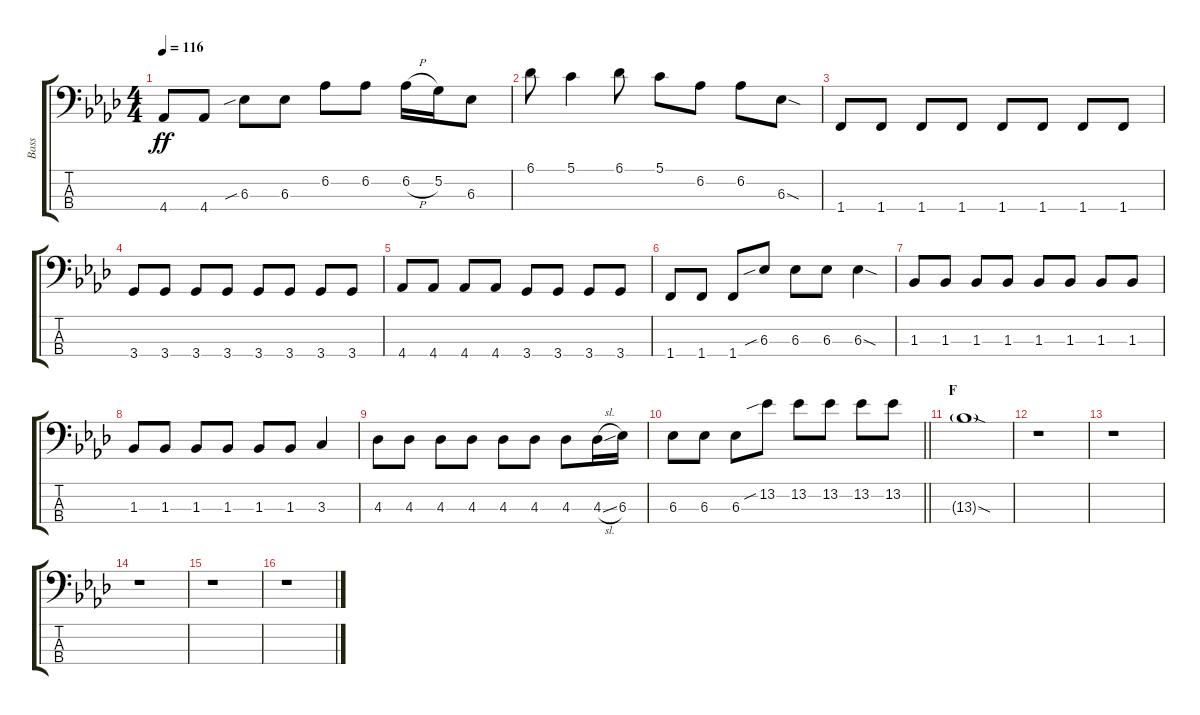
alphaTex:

\track ("Bass" "Bass") {instrument electricbasspick}
\staff {score tabs}
\tuning (G2 D2 A1 E1) {hide}
\ts (4 4)
\tempo 116
\clef f4
\ks ab
4.4.8{dy ff} 4.4.8 6.3{sib}.8 6.3.8 6.2.8 6.2.8 6.2{h}.16 5.2.16 6.3.8 |
6.1.8 5.1.4 6.1.8 5.1.8 6.2.8 6.2.8 6.3{sod}.8 |
1.4.8 1.4.8 1.4.8 1.4.8 1.4.8 1.4.8 1.4.8 1.4.8 |
3.4.8 3.4.8 3.4.8 3.4.8 3.4.8 3.4.8 3.4.8 3.4.8 |
4.4.8 4.4.8 4.4.8 4.4.8 3.4.8 3.4.8 3.4.8 3.4.8 |
1.4.8 1.4.8 1.4.8 6.3{sib}.8 6.3.8 6.3.8 6.3{sod}.4 |
1.3.8 1.3.8 1.3.8 1.3.8 1.3.8 1.3.8 1.3.8 1.3.8 |
1.3.8 1.3.8 1.3.8 1.3.8 1.3.8 1.3.8 3.3.4 |
4.3.8 4.3.8 4.3.8 4.3.8 4.3.8 4.3.8 4.3.8 4.3{sl}.16 6.3.16 |
\barLineRight lightlight
6.3.8 6.3.8 6.3.8 13.2{sib}.8 13.2.8 13.2.8 13.2.8 13.2.8 |
\section ("" "F")
13.3{sod g}.1 |
r.1 |
r.1 |
r.1 |
r.1 |
r.1
